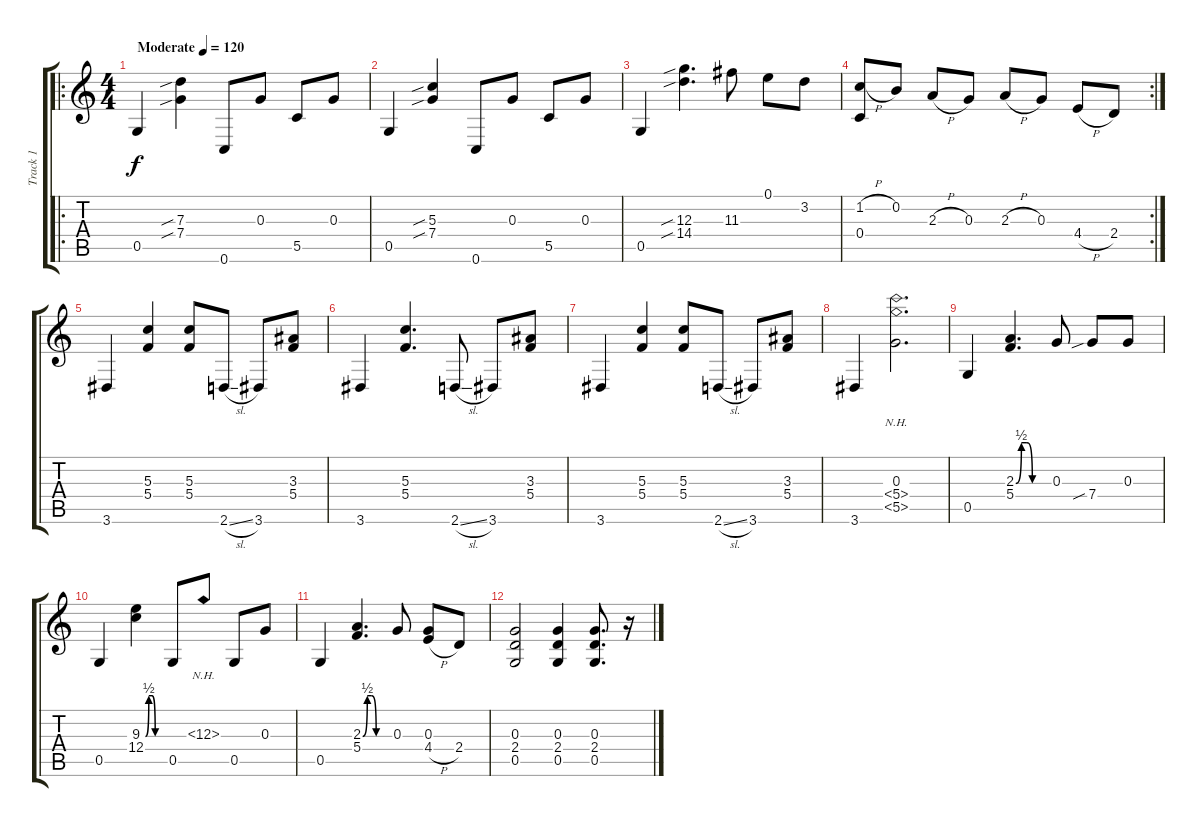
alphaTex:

\track ("Track 1" "Track 1") {instrument acousticguitarsteel}
\staff {score tabs}
\tuning (E4 B3 G3 C3 G2 C2) {hide}
\ro
\ts (4 4)
\tempo (120 "Moderate")
\clef g2
\ks c
0.5.4{dy f instrument acousticguitarsteel} (7.3{sib} 7.4{sib}).4 0.6.8 0.3.8 5.5.8 0.3.8 |
0.5.4 (5.3{sib} 7.4{sib}).4 0.6.8 0.3.8 5.5.8 0.3.8 |
0.5.4 (12.3{sib} 14.4{sib}).4{d} 11.3.8 0.1.8 3.2.8 |
\rc 2
(1.2{h} 0.4).8 0.2.8 2.3{h}.8 0.3.8 2.3{h}.8 0.3.8 4.4{h}.8 2.4.8 |
3.6.4 (5.3 5.4).4 (5.3 5.4).8 2.6{sl}.8 3.6.8 (3.3 5.4).8 |
3.6.4 (5.3 5.4).4{d} 2.6{sl}.8 3.6.8 (3.3 5.4).8 |
3.6.4 (5.3 5.4).4 (5.3 5.4).8 2.6{sl}.8 3.6.8 (3.3 5.4).8 |
3.6.4 (0.3 5.4{nh} 5.5{nh}).2{d} |
0.5.4 (2.3{be (custom 0 0 10 2 20 2 30 0 60 0)} 5.4).4{d} 0.3.8 7.4{sib}.8 0.3.8 |
0.5.4 (9.3{be (custom 0 0 10 2 20 2 30 0 60 0)} 12.4).4 0.5.8 12.3{nh}.8 0.5.8 0.3.8 |
0.5.4 (2.3{be (custom 0 0 10 2 20 2 30 0 60 0)} 5.4).4{d} 0.3.8 (0.3 4.4{h}).8 2.4.8 |
(0.3 2.4 0.5).2 (0.3 2.4 0.5).4 (0.3 2.4 0.5).8{d} r.16
